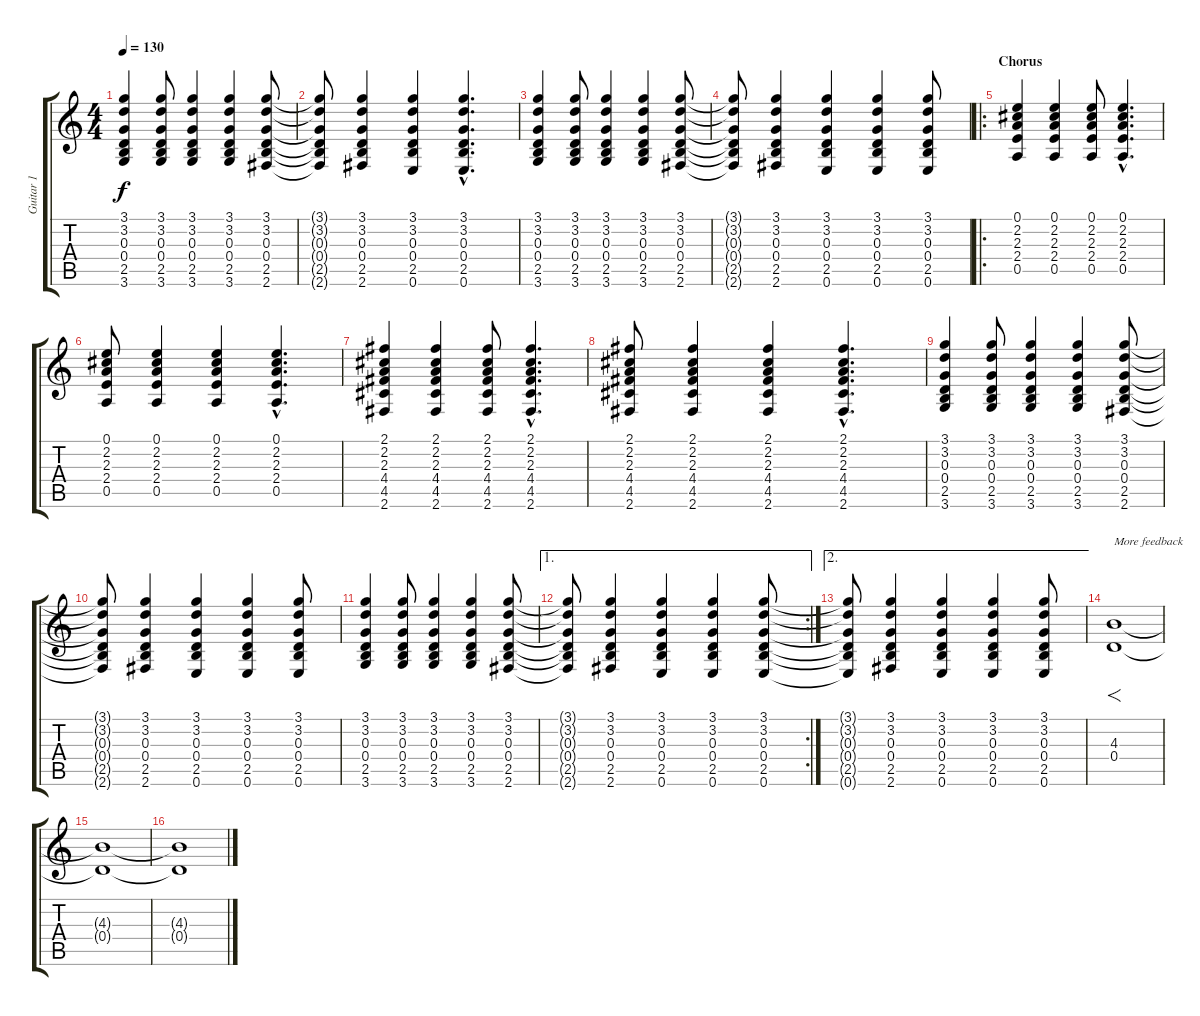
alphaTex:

\track ("Guitar 1" "Guitar 1") {instrument overdrivenguitar}
\staff {score tabs}
\tuning (E4 B3 G3 D3 A2 E2) {hide}
\ts (4 4)
\tempo 130
\clef g2
\ks c
(3.1 3.2 0.3 0.4 2.5 3.6).4{dy f} (3.1 3.2 0.3 0.4 2.5 3.6).8 (3.1 3.2 0.3 0.4 2.5 3.6).4 (3.1 3.2 0.3 0.4 2.5 3.6).4 (3.1 3.2 0.3 0.4 2.5 2.6).8 |
(3.1{t} 3.2{t} 0.3{t} 0.4{t} 2.5{t} 2.6{t}).8 (3.1 3.2 0.3 0.4 2.5 2.6).4 (3.1 3.2 0.3 0.4 2.5 0.6).4 (3.1{hac} 3.2{hac} 0.3{hac} 0.4{hac} 2.5{hac} 0.6{hac}).4{d} |
(3.1 3.2 0.3 0.4 2.5 3.6).4 (3.1 3.2 0.3 0.4 2.5 3.6).8 (3.1 3.2 0.3 0.4 2.5 3.6).4 (3.1 3.2 0.3 0.4 2.5 3.6).4 (3.1 3.2 0.3 0.4 2.5 2.6).8 |
(3.1{t} 3.2{t} 0.3{t} 0.4{t} 2.5{t} 2.6{t}).8 (3.1 3.2 0.3 0.4 2.5 2.6).4 (3.1 3.2 0.3 0.4 2.5 0.6).4 (3.1 3.2 0.3 0.4 2.5 0.6).4 (3.1 3.2 0.3 0.4 2.5 0.6).8 |
\ro
\section ("" "Chorus")
(0.1 2.2 2.3 2.4 0.5).4 (0.1 2.2 2.3 2.4 0.5).4 (0.1 2.2 2.3 2.4 0.5).8 (0.1{hac} 2.2{hac} 2.3{hac} 2.4{hac} 0.5{hac}).4{d} |
(0.1 2.2 2.3 2.4 0.5).8 (0.1 2.2 2.3 2.4 0.5).4 (0.1 2.2 2.3 2.4 0.5).4 (0.1{hac} 2.2{hac} 2.3{hac} 2.4{hac} 0.5{hac}).4{d} |
(2.1 2.2 2.3 4.4 4.5 2.6).4 (2.1 2.2 2.3 4.4 4.5 2.6).4 (2.1 2.2 2.3 4.4 4.5 2.6).8 (2.1{hac} 2.2{hac} 2.3{hac} 4.4{hac} 4.5{hac} 2.6{hac}).4{d} |
(2.1 2.2 2.3 4.4 4.5 2.6).8 (2.1 2.2 2.3 4.4 4.5 2.6).4 (2.1 2.2 2.3 4.4 4.5 2.6).4 (2.1{hac} 2.2{hac} 2.3{hac} 4.4{hac} 4.5{hac} 2.6{hac}).4{d} |
(3.1 3.2 0.3 0.4 2.5 3.6).4 (3.1 3.2 0.3 0.4 2.5 3.6).8 (3.1 3.2 0.3 0.4 2.5 3.6).4 (3.1 3.2 0.3 0.4 2.5 3.6).4 (3.1 3.2 0.3 0.4 2.5 2.6).8 |
(3.1{t} 3.2{t} 0.3{t} 0.4{t} 2.5{t} 2.6{t}).8 (3.1 3.2 0.3 0.4 2.5 2.6).4 (3.1 3.2 0.3 0.4 2.5 0.6).4 (3.1 3.2 0.3 0.4 2.5 0.6).4 (3.1 3.2 0.3 0.4 2.5 0.6).8 |
(3.1 3.2 0.3 0.4 2.5 3.6).4 (3.1 3.2 0.3 0.4 2.5 3.6).8 (3.1 3.2 0.3 0.4 2.5 3.6).4 (3.1 3.2 0.3 0.4 2.5 3.6).4 (3.1 3.2 0.3 0.4 2.5 2.6).8 |
\ae 1
\rc 2
(3.1{t} 3.2{t} 0.3{t} 0.4{t} 2.5{t} 2.6{t}).8 (3.1 3.2 0.3 0.4 2.5 2.6).4 (3.1 3.2 0.3 0.4 2.5 0.6).4 (3.1 3.2 0.3 0.4 2.5 0.6).4 (3.1 3.2 0.3 0.4 2.5 0.6).8 |
\ae 2
(3.1{t} 3.2{t} 0.3{t} 0.4{t} 2.5{t} 0.6{t}).8 (3.1 3.2 0.3 0.4 2.5 2.6).4 (3.1 3.2 0.3 0.4 2.5 0.6).4 (3.1 3.2 0.3 0.4 2.5 0.6).4 (3.1 3.2 0.3 0.4 2.5 0.6).8 |
(4.3 0.4).1{f txt "More feedback"} |
(4.3{t} 0.4{t}).1 |
(4.3{t} 0.4{t}).1
